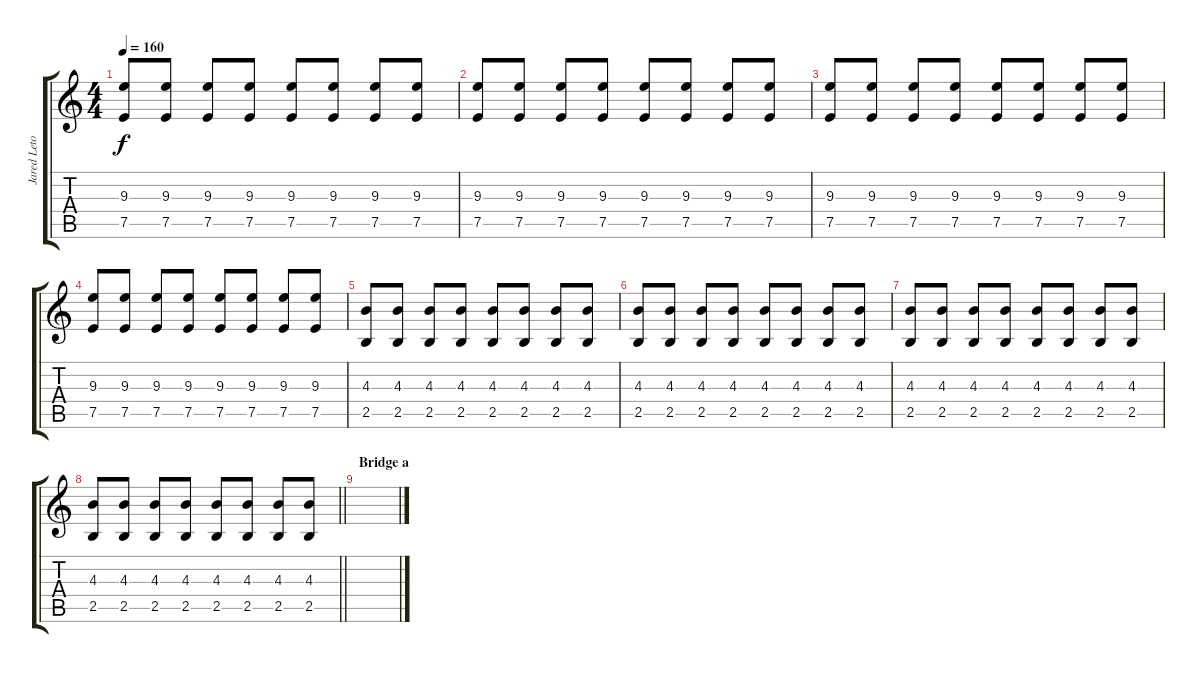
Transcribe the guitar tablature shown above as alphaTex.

\track ("Jared Leto (Guitar)" "Jared Leto") {instrument distortionguitar}
\staff {score tabs}
\tuning (E4 B3 G3 D3 A2 E2) {hide}
\ts (4 4)
\tempo 160
\clef g2
\ks c
(9.3 7.5).8{dy f} (9.3 7.5).8 (9.3 7.5).8 (9.3 7.5).8 (9.3 7.5).8 (9.3 7.5).8 (9.3 7.5).8 (9.3 7.5).8 |
(9.3 7.5).8 (9.3 7.5).8 (9.3 7.5).8 (9.3 7.5).8 (9.3 7.5).8 (9.3 7.5).8 (9.3 7.5).8 (9.3 7.5).8 |
(9.3 7.5).8 (9.3 7.5).8 (9.3 7.5).8 (9.3 7.5).8 (9.3 7.5).8 (9.3 7.5).8 (9.3 7.5).8 (9.3 7.5).8 |
(9.3 7.5).8 (9.3 7.5).8 (9.3 7.5).8 (9.3 7.5).8 (9.3 7.5).8 (9.3 7.5).8 (9.3 7.5).8 (9.3 7.5).8 |
(4.3 2.5).8 (4.3 2.5).8 (4.3 2.5).8 (4.3 2.5).8 (4.3 2.5).8 (4.3 2.5).8 (4.3 2.5).8 (4.3 2.5).8 |
(4.3 2.5).8 (4.3 2.5).8 (4.3 2.5).8 (4.3 2.5).8 (4.3 2.5).8 (4.3 2.5).8 (4.3 2.5).8 (4.3 2.5).8 |
(4.3 2.5).8 (4.3 2.5).8 (4.3 2.5).8 (4.3 2.5).8 (4.3 2.5).8 (4.3 2.5).8 (4.3 2.5).8 (4.3 2.5).8 |
\barLineRight lightlight
(4.3 2.5).8 (4.3 2.5).8 (4.3 2.5).8 (4.3 2.5).8 (4.3 2.5).8 (4.3 2.5).8 (4.3 2.5).8 (4.3 2.5).8 |
\section ("" "Bridge a")
